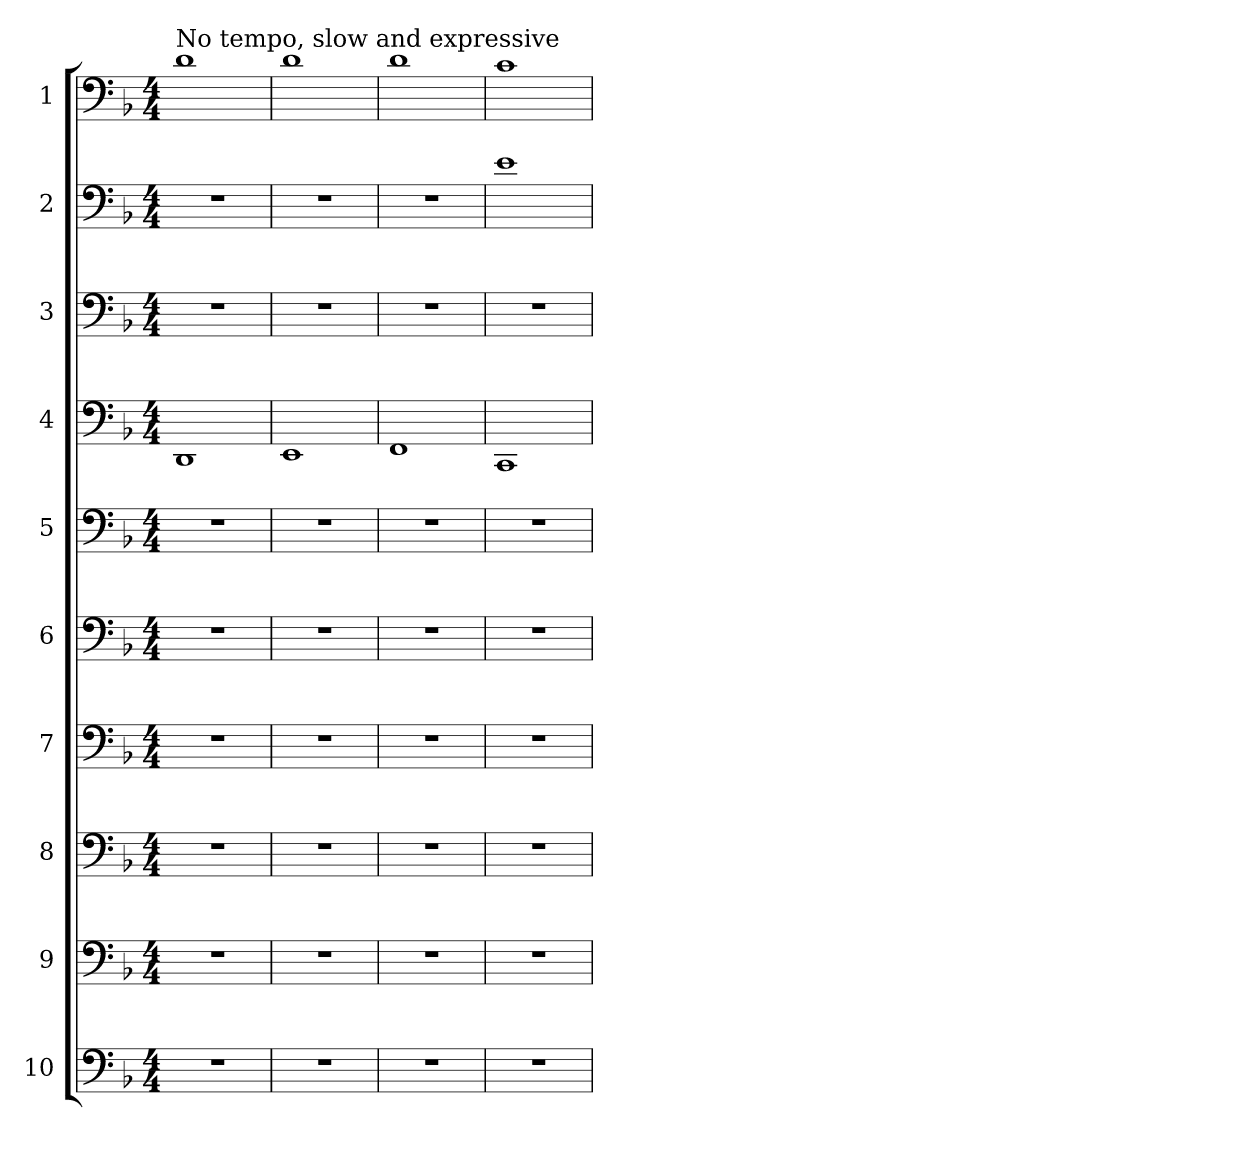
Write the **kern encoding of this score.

**kern	**kern	**kern	**kern	**kern	**kern	**kern	**kern	**kern	**kern
*part10	*part9	*part8	*part7	*part6	*part5	*part4	*part3	*part2	*part1
*staff10	*staff9	*staff8	*staff7	*staff6	*staff5	*staff4	*staff3	*staff2	*staff1
*I"10	*I"9	*I"8	*I"7	*I"6	*I"5	*I"4	*I"3	*I"2	*I"1
*clefF4	*clefF4	*clefF4	*clefF4	*clefF4	*clefF4	*clefF4	*clefF4	*clefF4	*clefF4
*k[b-]	*k[b-]	*k[b-]	*k[b-]	*k[b-]	*k[b-]	*k[b-]	*k[b-]	*k[b-]	*k[b-]
*M4/4	*M4/4	*M4/4	*M4/4	*M4/4	*M4/4	*M4/4	*M4/4	*M4/4	*M4/4
*MM60	*MM60	*MM60	*MM60	*MM60	*MM60	*MM60	*MM60	*MM60	*MM60
=1	=1	=1	=1	=1	=1	=1	=1	=1	=1
!	!	!	!	!	!	!	!	!	!LO:TX:a:t=No tempo, slow and expressive
1r	1r	1r	1r	1r	1r	1DD	1r	1r	1d
=2	=2	=2	=2	=2	=2	=2	=2	=2	=2
1r	1r	1r	1r	1r	1r	1EE	1r	1r	1d
=3	=3	=3	=3	=3	=3	=3	=3	=3	=3
1r	1r	1r	1r	1r	1r	1FF	1r	1r	1d
=4	=4	=4	=4	=4	=4	=4	=4	=4	=4
1r	1r	1r	1r	1r	1r	1CC	1r	1e	1c
=	=	=	=	=	=	=	=	=	=
*-	*-	*-	*-	*-	*-	*-	*-	*-	*-
